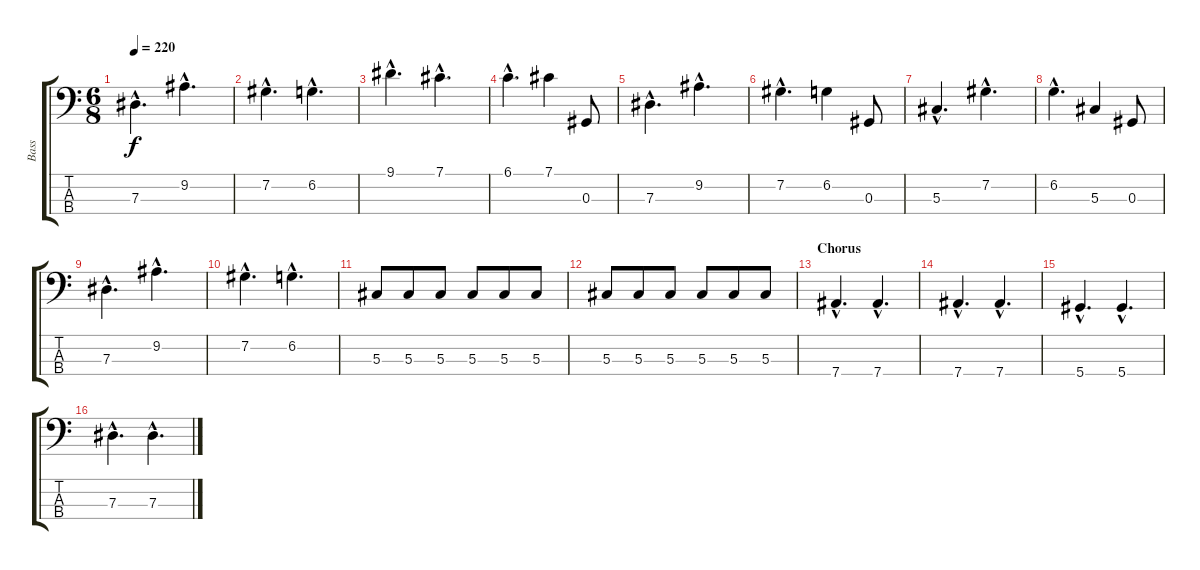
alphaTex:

\track ("Bass" "Bass") {instrument electricbasspick}
\staff {score tabs}
\tuning (Gb2 Db2 Ab1 Eb1) {hide}
\ts (6 8)
\tempo 220
\clef f4
\ks c
7.3{hac}.4{d dy f} 9.2{hac}.4{d} |
7.2{hac}.4{d} 6.2{hac}.4{d} |
9.1{hac}.4{d} 7.1{hac}.4{d} |
6.1{hac}.4{d} 7.1.4 0.3.8 |
7.3{hac}.4{d} 9.2{hac}.4{d} |
7.2{hac}.4{d} 6.2.4 0.3.8 |
5.3{hac}.4{d} 7.2{hac}.4{d} |
6.2{hac}.4{d} 5.3.4 0.3.8 |
7.3{hac}.4{d} 9.2{hac}.4{d} |
7.2{hac}.4{d} 6.2{hac}.4{d} |
5.3.8{volume 11} 5.3.8 5.3.8 5.3.8 5.3.8 5.3.8 |
5.3.8 5.3.8 5.3.8 5.3.8 5.3.8 5.3.8 |
\section ("" "Chorus")
7.4{hac}.4{d} 7.4{hac}.4{d} |
7.4{hac}.4{d} 7.4{hac}.4{d} |
5.4{hac}.4{d} 5.4{hac}.4{d} |
7.3{hac}.4{d} 7.3{hac}.4{d}
